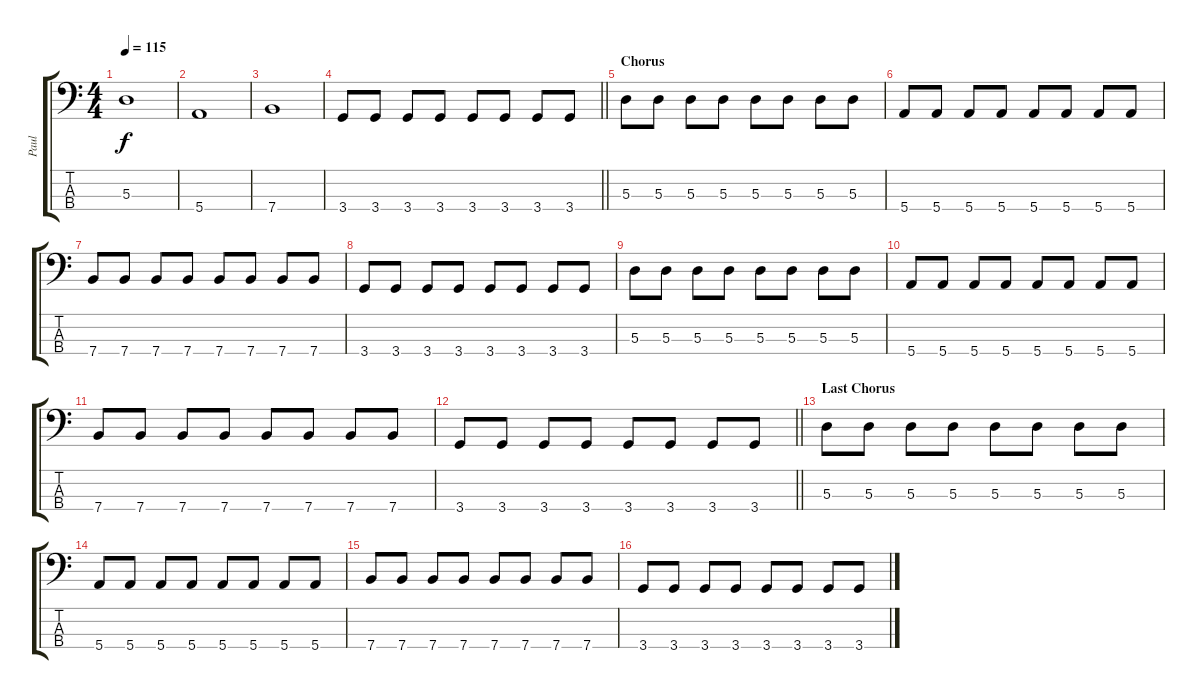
\track ("Paul" "Paul") {instrument electricbassfinger}
\staff {score tabs}
\tuning (G2 D2 A1 E1) {hide}
\ts (4 4)
\tempo 115
\clef f4
\ks c
5.3.1{dy f} |
5.4.1 |
7.4.1 |
\barLineRight lightlight
3.4.8 3.4.8 3.4.8 3.4.8 3.4.8 3.4.8 3.4.8 3.4.8 |
\section ("" "Chorus")
5.3.8 5.3.8 5.3.8 5.3.8 5.3.8 5.3.8 5.3.8 5.3.8 |
5.4.8 5.4.8 5.4.8 5.4.8 5.4.8 5.4.8 5.4.8 5.4.8 |
7.4.8 7.4.8 7.4.8 7.4.8 7.4.8 7.4.8 7.4.8 7.4.8 |
3.4.8 3.4.8 3.4.8 3.4.8 3.4.8 3.4.8 3.4.8 3.4.8 |
5.3.8 5.3.8 5.3.8 5.3.8 5.3.8 5.3.8 5.3.8 5.3.8 |
5.4.8 5.4.8 5.4.8 5.4.8 5.4.8 5.4.8 5.4.8 5.4.8 |
7.4.8 7.4.8 7.4.8 7.4.8 7.4.8 7.4.8 7.4.8 7.4.8 |
\barLineRight lightlight
3.4.8 3.4.8 3.4.8 3.4.8 3.4.8 3.4.8 3.4.8 3.4.8 |
\section ("" "Last Chorus")
5.3.8 5.3.8 5.3.8 5.3.8 5.3.8 5.3.8 5.3.8 5.3.8 |
5.4.8 5.4.8 5.4.8 5.4.8 5.4.8 5.4.8 5.4.8 5.4.8 |
7.4.8 7.4.8 7.4.8 7.4.8 7.4.8 7.4.8 7.4.8 7.4.8 |
3.4.8 3.4.8 3.4.8 3.4.8 3.4.8 3.4.8 3.4.8 3.4.8
